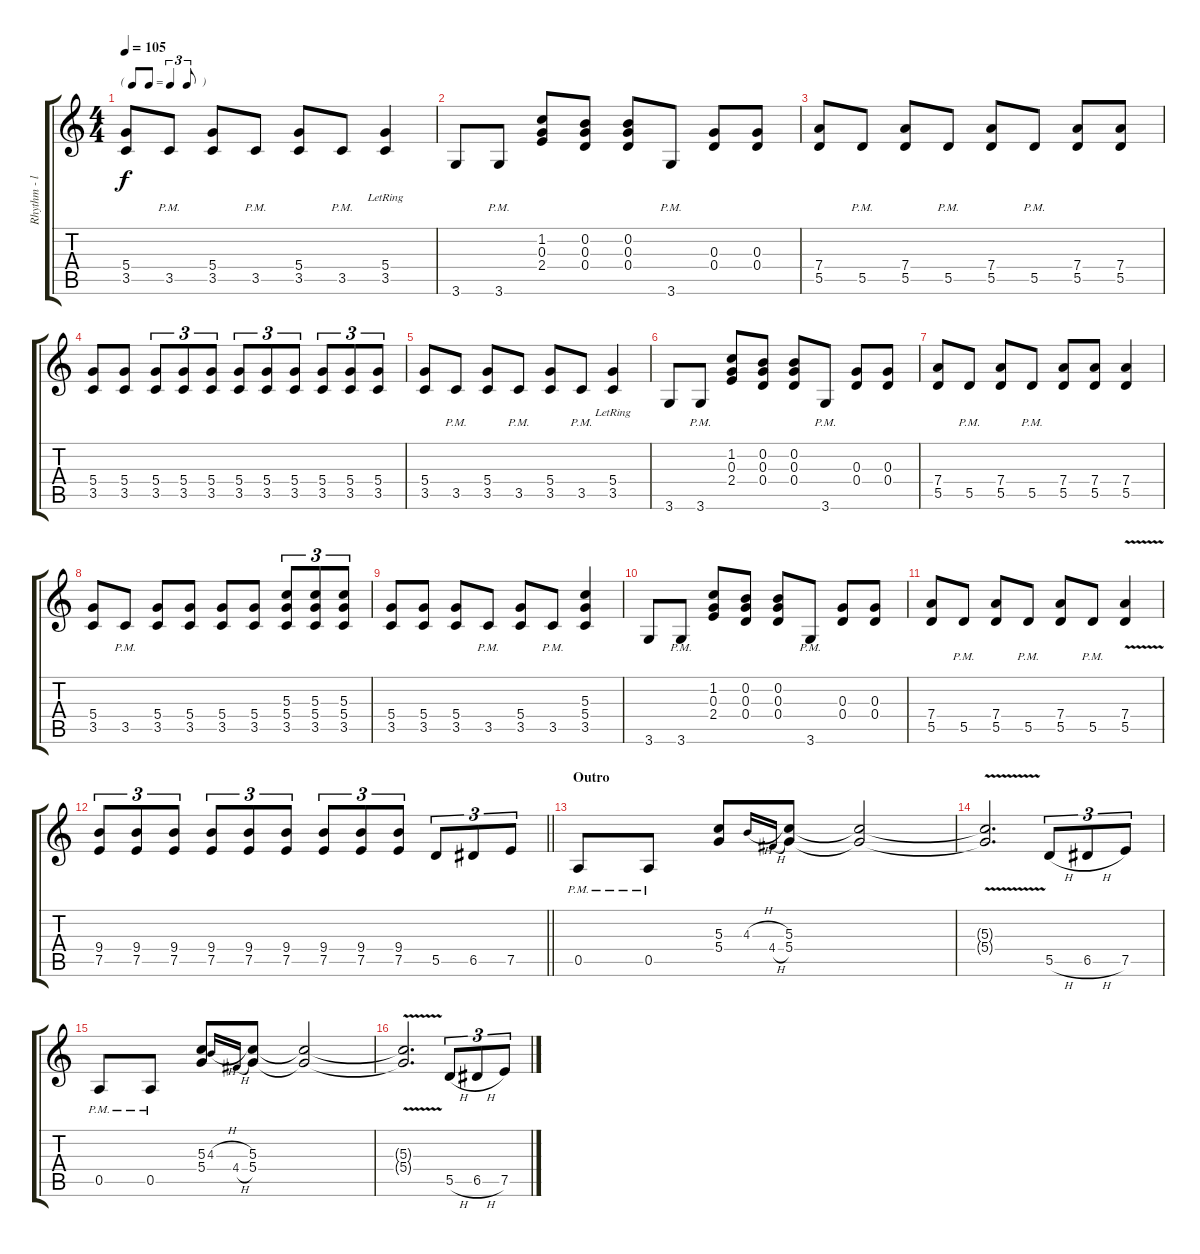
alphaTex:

\track ("Rhythm - left" "Rhythm - l") {instrument overdrivenguitar}
\staff {score tabs}
\tuning (E4 B3 G3 D3 A2 E2) {hide}
\ts (4 4)
\tf triplet8th
\tempo 105
\clef g2
\ks c
(5.4 3.5).8{dy f} 3.5{pm}.8 (5.4 3.5).8 3.5{pm}.8 (5.4 3.5).8 3.5{pm}.8 (5.4{lr} 3.5).4 |
3.6.8 3.6{pm}.8 (1.2 0.3 2.4).8 (0.2 0.3 0.4).8 (0.2 0.3 0.4).8 3.6{pm}.8 (0.3 0.4).8 (0.3 0.4).8 |
(7.4 5.5).8 5.5{pm}.8 (7.4 5.5).8 5.5{pm}.8 (7.4 5.5).8 5.5{pm}.8 (7.4 5.5).8 (7.4 5.5).8 |
(5.4 3.5).8 (5.4 3.5).8 (5.4 3.5).8{tu (3 2)} (5.4 3.5).8{tu (3 2)} (5.4 3.5).8{tu (3 2)} (5.4 3.5).8{tu (3 2)} (5.4 3.5).8{tu (3 2)} (5.4 3.5).8{tu (3 2)} (5.4 3.5).8{tu (3 2)} (5.4 3.5).8{tu (3 2)} (5.4 3.5).8{tu (3 2)} |
(5.4 3.5).8 3.5{pm}.8 (5.4 3.5).8 3.5{pm}.8 (5.4 3.5).8 3.5{pm}.8 (5.4{lr} 3.5).4 |
3.6.8 3.6{pm}.8 (1.2 0.3 2.4).8 (0.2 0.3 0.4).8 (0.2 0.3 0.4).8 3.6{pm}.8 (0.3 0.4).8 (0.3 0.4).8 |
(7.4 5.5).8 5.5{pm}.8 (7.4 5.5).8 5.5{pm}.8 (7.4 5.5).8 (7.4 5.5).8 (7.4 5.5).4 |
(5.4 3.5).8 3.5{pm}.8 (5.4 3.5).8 (5.4 3.5).8 (5.4 3.5).8 (5.4 3.5).8 (5.3 5.4 3.5).8{tu (3 2)} (5.3 5.4 3.5).8{tu (3 2)} (5.3 5.4 3.5).8{tu (3 2)} |
(5.4 3.5).8 (5.4 3.5).8 (5.4 3.5).8 3.5{pm}.8 (5.4 3.5).8 3.5{pm}.8 (5.3 5.4 3.5).4 |
3.6.8 3.6{pm}.8 (1.2 0.3 2.4).8 (0.2 0.3 0.4).8 (0.2 0.3 0.4).8 3.6{pm}.8 (0.3 0.4).8 (0.3 0.4).8 |
(7.4 5.5).8 5.5{pm}.8 (7.4 5.5).8 5.5{pm}.8 (7.4 5.5).8 5.5{pm}.8 (7.4 5.5{v}).4 |
\barLineRight lightlight
(9.4 7.5).8{tu (3 2)} (9.4 7.5).8{tu (3 2)} (9.4 7.5).8{tu (3 2)} (9.4 7.5).8{tu (3 2)} (9.4 7.5).8{tu (3 2)} (9.4 7.5).8{tu (3 2)} (9.4 7.5).8{tu (3 2)} (9.4 7.5).8{tu (3 2)} (9.4 7.5).8{tu (3 2)} 5.5.8{tu (3 2) volume 10} 6.5.8{tu (3 2)} 7.5.8{tu (3 2)} |
\section ("" "Outro")
0.5{pm}.8 0.5{pm}.8 (5.3 5.4).8 4.3{h}.16{gr onbeat} 4.4{h}.16{gr onbeat} (5.3 5.4).8 (5.3{t} 5.4{t}).2 |
(5.3{v t} 5.4{v t}).2{d} 5.5{h}.8{tu (3 2)} 6.5{h}.8{tu (3 2)} 7.5.8{tu (3 2)} |
0.5{pm}.8 0.5{pm}.8 (5.3 5.4).8 4.3{h}.16{gr onbeat} 4.4{h}.16{gr onbeat} (5.3 5.4).8 (5.3{t} 5.4{t}).2 |
(5.3{v t} 5.4{v t}).2{d} 5.5{h}.8{tu (3 2)} 6.5{h}.8{tu (3 2)} 7.5.8{tu (3 2)}
